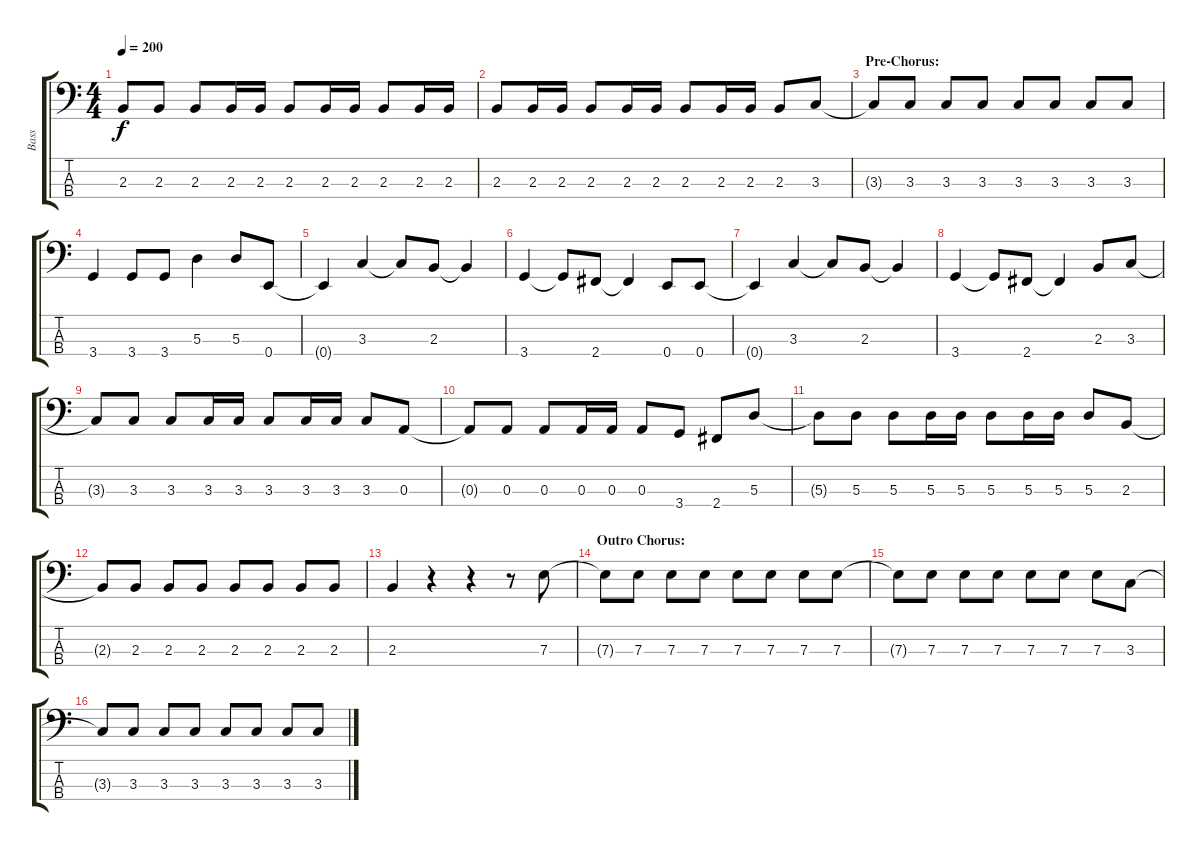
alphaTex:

\track ("Bass" "Bass") {instrument slapbass2}
\staff {score tabs}
\tuning (G2 D2 A1 E1) {hide}
\ts (4 4)
\tempo 200
\clef f4
\ks c
2.3{t}.8{dy f} 2.3.8 2.3.8 2.3.16 2.3.16 2.3.8 2.3.16 2.3.16 2.3.8 2.3.16 2.3.16 |
2.3.8 2.3.16 2.3.16 2.3.8 2.3.16 2.3.16 2.3.8 2.3.16 2.3.16 2.3.8 3.3.8 |
\section ("" "Pre-Chorus:")
3.3{t}.8 3.3.8 3.3.8 3.3.8 3.3.8 3.3.8 3.3.8 3.3.8 |
3.4.4 3.4.8 3.4.8 5.3.4 5.3.8 0.4.8 |
0.4{t}.4 3.3.4 3.3{t}.8 2.3.8 2.3{t}.4 |
3.4.4 3.4{t}.8 2.4.8 2.4{t}.4 0.4.8 0.4.8 |
0.4{t}.4 3.3.4 3.3{t}.8 2.3.8 2.3{t}.4 |
3.4.4 3.4{t}.8 2.4.8 2.4{t}.4 2.3.8 3.3.8 |
3.3{t}.8 3.3.8 3.3.8 3.3.16 3.3.16 3.3.8 3.3.16 3.3.16 3.3.8 0.3.8 |
0.3{t}.8 0.3.8 0.3.8 0.3.16 0.3.16 0.3.8 3.4.8 2.4.8 5.3.8 |
5.3{t}.8 5.3.8 5.3.8 5.3.16 5.3.16 5.3.8 5.3.16 5.3.16 5.3.8 2.3.8 |
2.3{t}.8 2.3.8 2.3.8 2.3.8 2.3.8 2.3.8 2.3.8 2.3.8 |
2.3.4 r.4 r.4 r.8 7.3.8 |
\section ("" "Outro Chorus:")
7.3{t}.8 7.3.8 7.3.8 7.3.8 7.3.8 7.3.8 7.3.8 7.3.8 |
7.3{t}.8 7.3.8 7.3.8 7.3.8 7.3.8 7.3.8 7.3.8 3.3.8 |
3.3{t}.8 3.3.8 3.3.8 3.3.8 3.3.8 3.3.8 3.3.8 3.3.8
